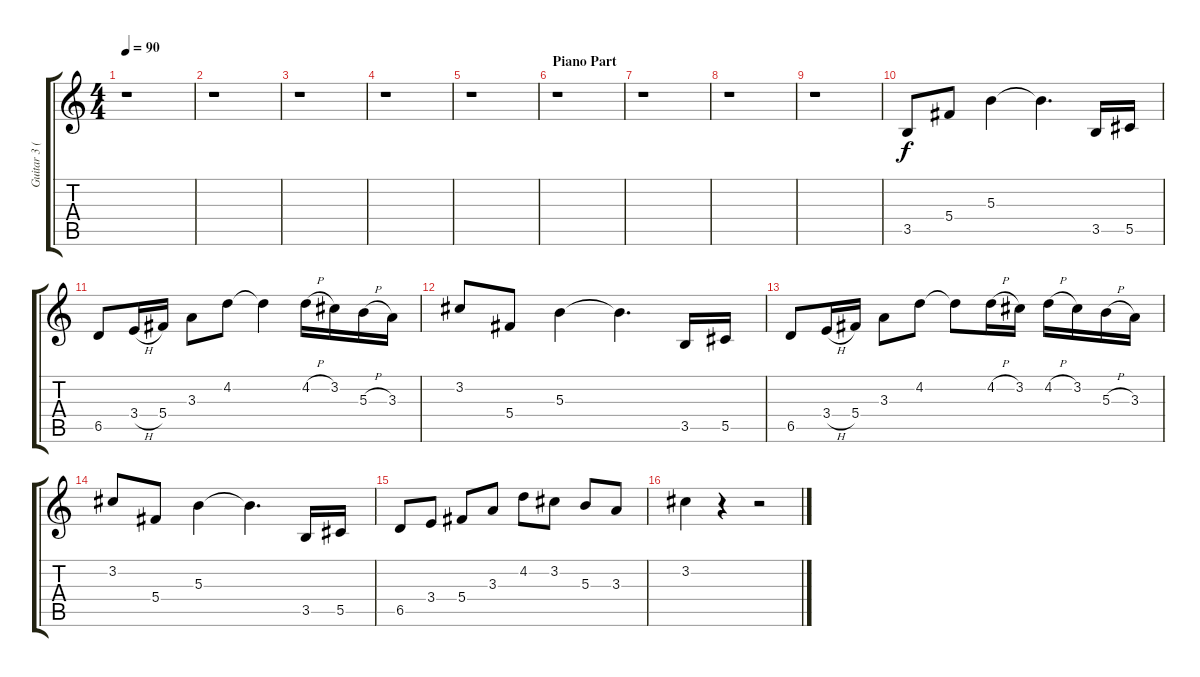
\track ("Guitar 3 (Slash& Izzy)" "Guitar 3 (") {instrument electricguitarjazz}
\staff {score tabs}
\tuning (Eb4 Bb3 Gb3 Db3 Ab2 Eb2) {hide}
\ts (4 4)
\tempo 90
\clef g2
\ks c
r.1{dy f} |
r.1 |
r.1 |
r.1 |
r.1 |
\section ("" "Piano Part")
r.1 |
r.1 |
r.1 |
r.1 |
3.5.8 5.4.8 5.3.4 5.3{t}.4{d} 3.5.16 5.5.16 |
6.5.8 3.4{h}.16 5.4.16 3.3.8 4.2.8 4.2{t}.4 4.2{h}.16 3.2.16 5.3{h}.16 3.3.16 |
3.2.8 5.4.8 5.3.4 5.3{t}.4{d} 3.5.16 5.5.16 |
6.5.8 3.4{h}.16 5.4.16 3.3.8 4.2.8 4.2{t}.8 4.2{h}.16 3.2.16 4.2{h}.16 3.2.16 5.3{h}.16 3.3.16 |
3.2.8 5.4.8 5.3.4 5.3{t}.4{d} 3.5.16 5.5.16 |
6.5.8 3.4.8 5.4.8 3.3.8 4.2.8 3.2.8 5.3.8 3.3.8 |
3.2.4 r.4 r.2
